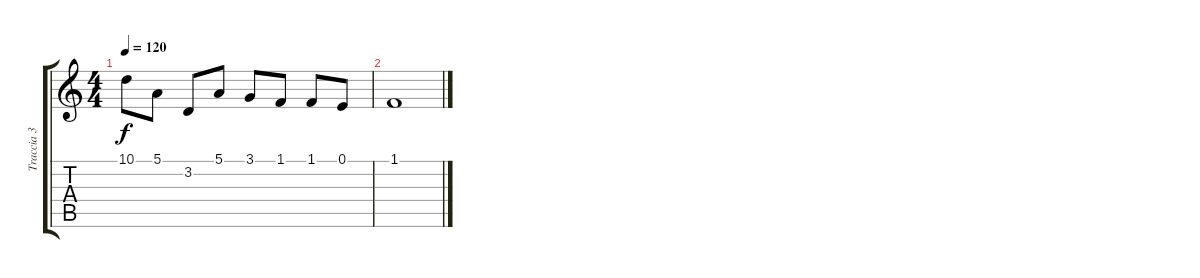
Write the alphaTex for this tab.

\track ("Traccia 3" "Traccia 3") {instrument pad4choir}
\staff {score tabs}
\tuning (E4 B3 G3 D3 A2 E2) {hide}
\ts (4 4)
\tempo 120
\clef g2
\ks c
10.1.8{dy f} 5.1.8 3.2.8 5.1.8 3.1.8 1.1.8 1.1.8 0.1.8 |
1.1.1
